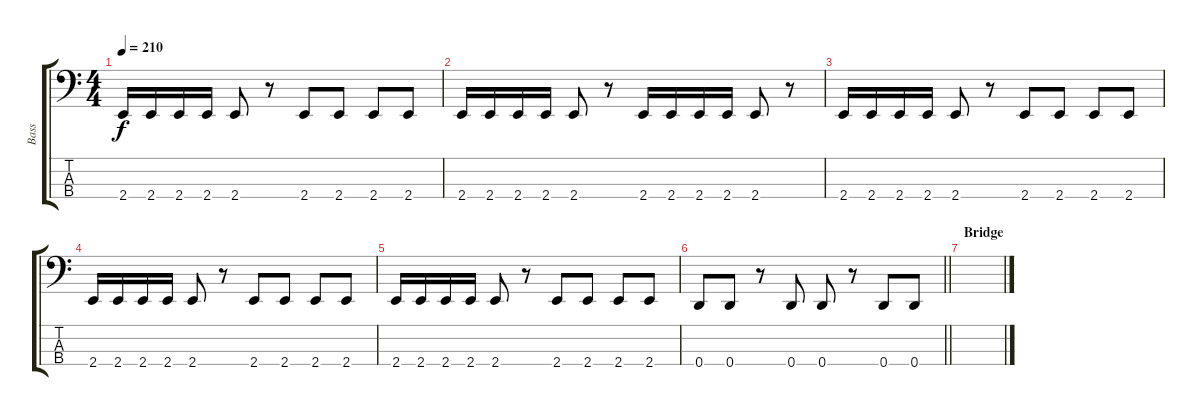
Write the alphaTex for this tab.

\track ("Bass" "Bass") {instrument electricbassfinger}
\staff {score tabs}
\tuning (G2 D2 A1 D1) {hide}
\ts (4 4)
\tempo 210
\clef f4
\ks c
2.4.16{dy f} 2.4.16 2.4.16 2.4.16 2.4.8 r.8 2.4.8 2.4.8 2.4.8 2.4.8 |
2.4.16 2.4.16 2.4.16 2.4.16 2.4.8 r.8 2.4.16 2.4.16 2.4.16 2.4.16 2.4.8 r.8 |
2.4.16 2.4.16 2.4.16 2.4.16 2.4.8 r.8 2.4.8 2.4.8 2.4.8 2.4.8 |
2.4.16 2.4.16 2.4.16 2.4.16 2.4.8 r.8 2.4.8 2.4.8 2.4.8 2.4.8 |
2.4.16 2.4.16 2.4.16 2.4.16 2.4.8 r.8 2.4.8 2.4.8 2.4.8 2.4.8 |
\barLineRight lightlight
0.4.8 0.4.8 r.8 0.4.8 0.4.8 r.8 0.4.8 0.4.8 |
\section ("" "Bridge")
